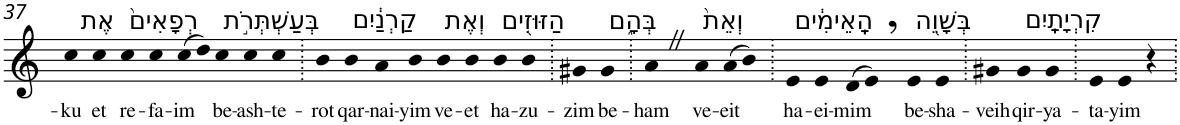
**kern	**text
*part1	*part1
*staff1	*staff1
*I"Piano	*
*I'Pno	*
!!LO:PB:g=z
*clefG2	*
*k[]	*
=37	=37
!	!LO:LY:b
4cc	-ku
!LO:TX:a:t=אֶת	!
!	!LO:LY:b
4cc	et
!LO:TX:a:t=רְפָאִים֙	!
!	!LO:LY:b
4cc	re-
!	!LO:LY:b
4cc	-fa-
!	!LO:LY:b
(>8cc	-im
8dd)	.
!LO:TX:a:t=בְּעַשְׁתְּרֹ֣ת	!
!	!LO:LY:b
4cc	be-
!	!LO:LY:b
4cc	-ash-
!	!LO:LY:b
4cc	-te-
=38.	=38.
!	!LO:LY:b
4b	-rot
!LO:TX:a:t=קַרְנַ֔יִם	!
!	!LO:LY:b
4b	qar-
!	!LO:LY:b
4a	-nai-
!	!LO:LY:b
4b	-yim
!LO:TX:a:t=וְאֶת	!
!	!LO:LY:b
4b	ve-
!	!LO:LY:b
4b	-et
!LO:TX:a:t=הַזּוּזִ֖ים	!
!	!LO:LY:b
4b	ha-
!	!LO:LY:b
4b	-zu-
=39.	=39.
!	!LO:LY:b
4g#X	-zim
!LO:TX:a:t=בְּהָ֑ם	!
!	!LO:LY:b
4g#	be-
=40.	=40.
!	!LO:LY:b
4aZ	-ham
!LO:TX:a:t=וְאֵת֙	!
!	!LO:LY:b
4a	ve-
!	!LO:LY:b
(>8a	-eit
8b)	.
=41.	=41.
!LO:TX:a:t=הָֽאֵימִ֔ים	!
!	!LO:LY:b
4e	ha-
!	!LO:LY:b
4e	-ei-
!	!LO:LY:b
(>8d	-mim
8e,)	.
!LO:TX:a:t=בְּשָׁוֵ֖ה	!
!	!LO:LY:b
4e	be-
!	!LO:LY:b
4e	-sha-
=42.	=42.
!	!LO:LY:b
4g#X	-veih
!LO:TX:a:t=קִרְיָתָֽיִם	!
!	!LO:LY:b
4g#	qir-
!	!LO:LY:b
4g#	-ya-
=43.	=43.
!	!LO:LY:b
4e	-ta-
!	!LO:LY:b
4e	-yim
4r	.
=.	=.
*-	*-
